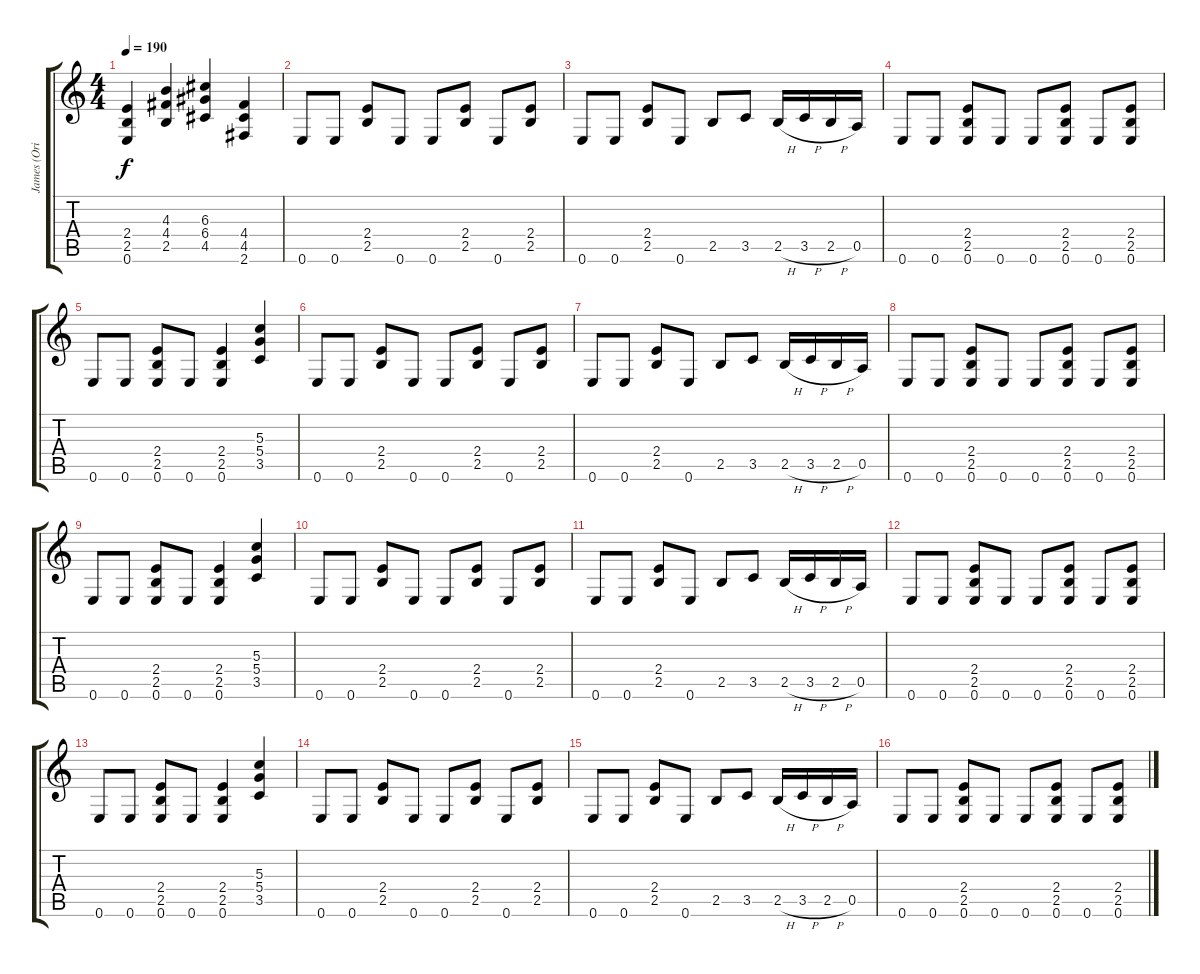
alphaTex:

\track ("James (Original track) MUTE THIS!!!" "James (Ori") {instrument distortionguitar}
\staff {score tabs}
\tuning (E4 B3 G3 D3 A2 E2) {hide}
\ts (4 4)
\tempo 190
\clef g2
\ks c
(2.4{t} 2.5{t} 0.6{t}).4{dy f} (4.3 4.4 2.5).4 (6.3 6.4 4.5).4 (4.4 4.5 2.6).4 |
0.6.8 0.6.8 (2.4 2.5).8 0.6.8 0.6.8 (2.4 2.5).8 0.6.8 (2.4 2.5).8 |
0.6.8 0.6.8 (2.4 2.5).8 0.6.8 2.5.8 3.5.8 2.5{h}.16 3.5{h}.16 2.5{h}.16 0.5.16 |
0.6.8 0.6.8 (2.4 2.5 0.6).8 0.6.8 0.6.8 (2.4 2.5 0.6).8 0.6.8 (2.4 2.5 0.6).8 |
0.6.8 0.6.8 (2.4 2.5 0.6).8 0.6.8 (2.4 2.5 0.6).4 (5.3 5.4 3.5).4 |
0.6.8 0.6.8 (2.4 2.5).8 0.6.8 0.6.8 (2.4 2.5).8 0.6.8 (2.4 2.5).8 |
0.6.8 0.6.8 (2.4 2.5).8 0.6.8 2.5.8 3.5.8 2.5{h}.16 3.5{h}.16 2.5{h}.16 0.5.16 |
0.6.8 0.6.8 (2.4 2.5 0.6).8 0.6.8 0.6.8 (2.4 2.5 0.6).8 0.6.8 (2.4 2.5 0.6).8 |
0.6.8 0.6.8 (2.4 2.5 0.6).8 0.6.8 (2.4 2.5 0.6).4 (5.3 5.4 3.5).4 |
0.6.8 0.6.8 (2.4 2.5).8 0.6.8 0.6.8 (2.4 2.5).8 0.6.8 (2.4 2.5).8 |
0.6.8 0.6.8 (2.4 2.5).8 0.6.8 2.5.8 3.5.8 2.5{h}.16 3.5{h}.16 2.5{h}.16 0.5.16 |
0.6.8 0.6.8 (2.4 2.5 0.6).8 0.6.8 0.6.8 (2.4 2.5 0.6).8 0.6.8 (2.4 2.5 0.6).8 |
0.6.8 0.6.8 (2.4 2.5 0.6).8 0.6.8 (2.4 2.5 0.6).4 (5.3 5.4 3.5).4 |
0.6.8 0.6.8 (2.4 2.5).8 0.6.8 0.6.8 (2.4 2.5).8 0.6.8 (2.4 2.5).8 |
0.6.8 0.6.8 (2.4 2.5).8 0.6.8 2.5.8 3.5.8 2.5{h}.16 3.5{h}.16 2.5{h}.16 0.5.16 |
0.6.8 0.6.8 (2.4 2.5 0.6).8 0.6.8 0.6.8 (2.4 2.5 0.6).8 0.6.8 (2.4 2.5 0.6).8
